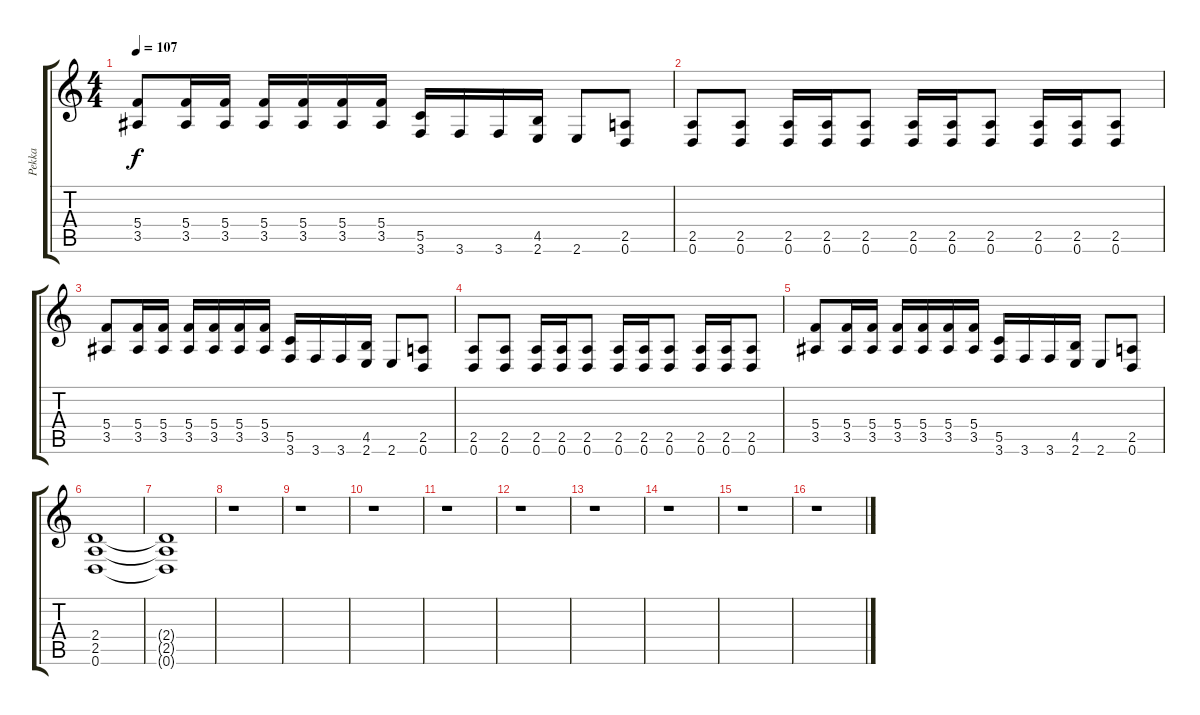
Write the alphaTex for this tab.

\track ("Pekka" "Pekka") {instrument distortionguitar}
\staff {score tabs}
\tuning (D4 A3 F3 C3 G2 D2) {hide}
\ts (4 4)
\tempo 107
\clef g2
\ks c
(5.4 3.5).8{dy f} (5.4 3.5).16 (5.4 3.5).16 (5.4 3.5).16 (5.4 3.5).16 (5.4 3.5).16 (5.4 3.5).16 (5.5 3.6).16 3.6.16 3.6.16 (4.5 2.6).16 2.6.8 (2.5 0.6).8 |
(2.5 0.6).8 (2.5 0.6).8 (2.5 0.6).16 (2.5 0.6).16 (2.5 0.6).8 (2.5 0.6).16 (2.5 0.6).16 (2.5 0.6).8 (2.5 0.6).16 (2.5 0.6).16 (2.5 0.6).8 |
(5.4 3.5).8 (5.4 3.5).16 (5.4 3.5).16 (5.4 3.5).16 (5.4 3.5).16 (5.4 3.5).16 (5.4 3.5).16 (5.5 3.6).16 3.6.16 3.6.16 (4.5 2.6).16 2.6.8 (2.5 0.6).8 |
(2.5 0.6).8 (2.5 0.6).8 (2.5 0.6).16 (2.5 0.6).16 (2.5 0.6).8 (2.5 0.6).16 (2.5 0.6).16 (2.5 0.6).8 (2.5 0.6).16 (2.5 0.6).16 (2.5 0.6).8 |
(5.4 3.5).8 (5.4 3.5).16 (5.4 3.5).16 (5.4 3.5).16 (5.4 3.5).16 (5.4 3.5).16 (5.4 3.5).16 (5.5 3.6).16 3.6.16 3.6.16 (4.5 2.6).16 2.6.8 (2.5 0.6).8 |
(2.4 2.5 0.6).1 |
(2.4{t} 2.5{t} 0.6{t}).1 |
r.1 |
r.1 |
r.1 |
r.1 |
r.1 |
r.1 |
r.1 |
r.1 |
r.1
